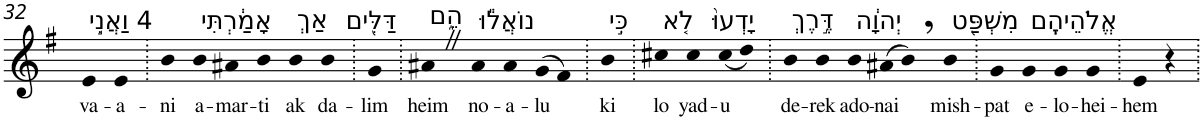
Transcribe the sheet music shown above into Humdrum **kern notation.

**kern	**text
*part1	*part1
*staff1	*staff1
*I"Piano	*
*I'Pno	*
!!LO:PB:g=z
*clefG2	*
*k[f#]	*
*G:	*
=32	=32
!LO:TX:a:t=4 וַאֲנִ֣י	!
!	!LO:LY:b
4e	va-
!	!LO:LY:b
4e	-a-
=33.	=33.
!	!LO:LY:b
4b	-ni
!LO:TX:a:t=אָמַ֔רְתִּי	!
!	!LO:LY:b
4b	a-
!	!LO:LY:b
4a#X	-mar-
!	!LO:LY:b
4b	-ti
!LO:TX:a:t=אַךְ	!
!	!LO:LY:b
4b	ak
!LO:TX:a:t=דַּלִּ֖ים	!
!	!LO:LY:b
4b	da-
=34.	=34.
!	!LO:LY:b
4g	-lim
=35.	=35.
!LO:TX:a:t=הֵ֑ם	!
!	!LO:LY:b
4a#XZ	heim
!LO:TX:a:t=נוֹאֲל֕וּ	!
!	!LO:LY:b
4a#	no-
!	!LO:LY:b
4a#	-a-
!	!LO:LY:b
(>8g	-lu
8f#)	.
=36.	=36.
!LO:TX:a:t=כִּ֣י	!
!	!LO:LY:b
4b	ki
=37.	=37.
!LO:TX:a:t=לֹ֤א	!
!	!LO:LY:b
4cc#X	lo
!LO:TX:a:t=יָדְעוּ֙	!
!	!LO:LY:b
4cc#	yad-
!	!LO:LY:b
(<8cc#	-u
8dd)	.
=38.	=38.
!LO:TX:a:t=דֶּ֣רֶךְ	!
!	!LO:LY:b
4b	de-
!	!LO:LY:b
4b	-rek
!LO:TX:a:t=יְהוָ֔ה	!
!	!LO:LY:b
4b	ado-
!	!LO:LY:b
(>8a#X	-nai
8b,)	.
!LO:TX:a:t=מִשְׁפַּ֖ט	!
!	!LO:LY:b
4b	mish-
=39.	=39.
!	!LO:LY:b
4g	-pat
!LO:TX:a:t=אֱלֹהֵיהֶֽם	!
!	!LO:LY:b
4g	e-
!	!LO:LY:b
4g	-lo-
!	!LO:LY:b
4g	-hei-
=40.	=40.
!	!LO:LY:b
4e	-hem
4r	.
=.	=.
*-	*-
